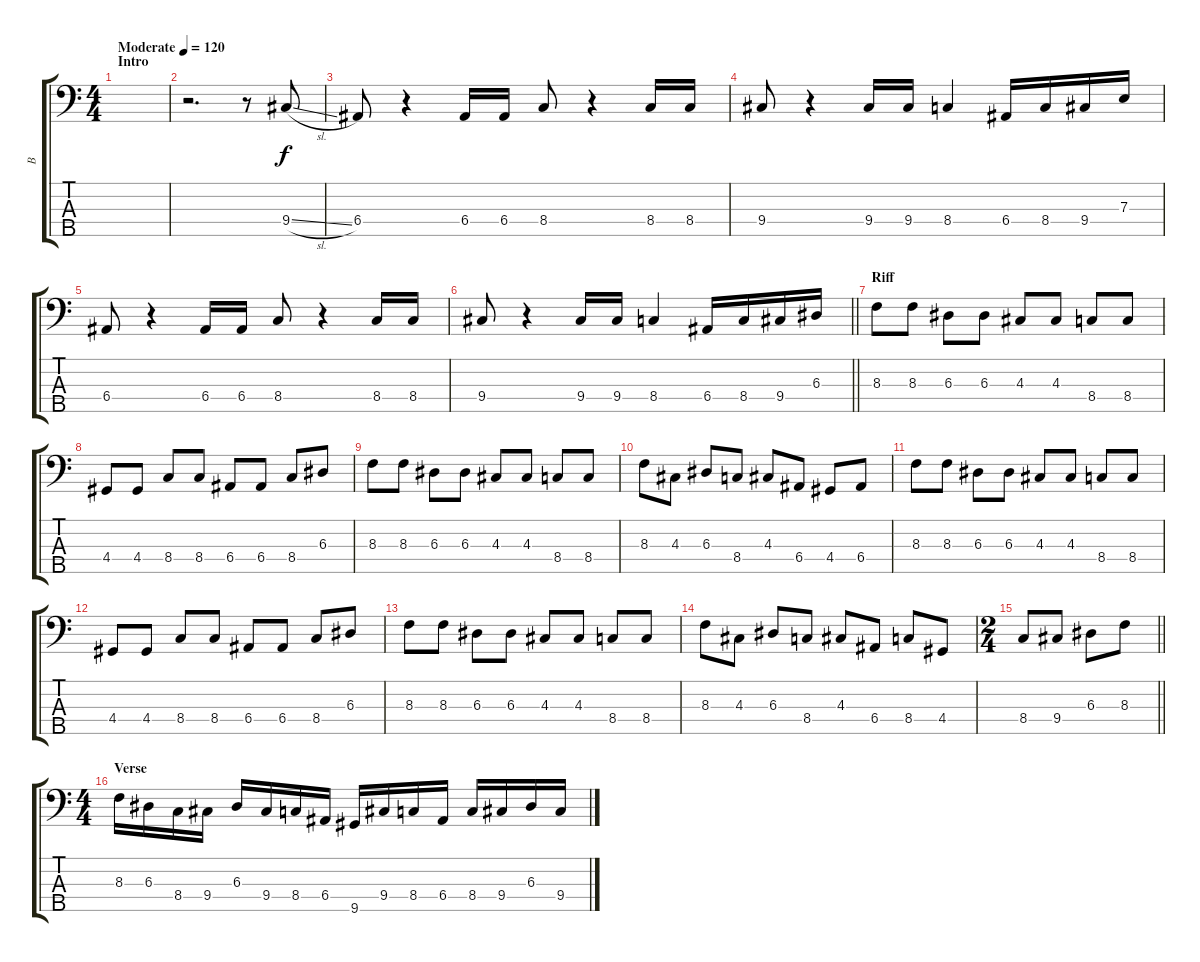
\track ("B" "B") {instrument electricbassfinger}
\staff {score tabs}
\tuning (G2 D2 A1 E1 B0) {hide}
\ts (4 4)
\section ("" "Intro")
\tempo (120 "Moderate")
\clef f4
\ks c
|
r.2{d} r.8 9.4{sl}.8 |
6.4.8 r.4 6.4.16 6.4.16 8.4.8 r.4 8.4.16 8.4.16 |
9.4.8 r.4 9.4.16 9.4.16 8.4.4 6.4.16 8.4.16 9.4.16 7.3.16 |
6.4.8 r.4 6.4.16 6.4.16 8.4.8 r.4 8.4.16 8.4.16 |
\barLineRight lightlight
9.4.8 r.4 9.4.16 9.4.16 8.4.4 6.4.16 8.4.16 9.4.16 6.3.16 |
\section ("" "Riff")
8.3.8 8.3.8 6.3.8 6.3.8 4.3.8 4.3.8 8.4.8 8.4.8 |
4.4.8 4.4.8 8.4.8 8.4.8 6.4.8 6.4.8 8.4.8 6.3.8 |
8.3.8 8.3.8 6.3.8 6.3.8 4.3.8 4.3.8 8.4.8 8.4.8 |
8.3.8 4.3.8 6.3.8 8.4.8 4.3.8 6.4.8 4.4.8 6.4.8 |
8.3.8 8.3.8 6.3.8 6.3.8 4.3.8 4.3.8 8.4.8 8.4.8 |
4.4.8 4.4.8 8.4.8 8.4.8 6.4.8 6.4.8 8.4.8 6.3.8 |
8.3.8 8.3.8 6.3.8 6.3.8 4.3.8 4.3.8 8.4.8 8.4.8 |
8.3.8 4.3.8 6.3.8 8.4.8 4.3.8 6.4.8 8.4.8 4.4.8 |
\ts (2 4)
\barLineRight lightlight
8.4.8 9.4.8 6.3.8 8.3.8 |
\ts (4 4)
\section ("" "Verse")
8.3.16 6.3.16 8.4.16 9.4.16 6.3.16 9.4.16 8.4.16 6.4.16 9.5.16 9.4.16 8.4.16 6.4.16 8.4.16 9.4.16 6.3.16 9.4.16
